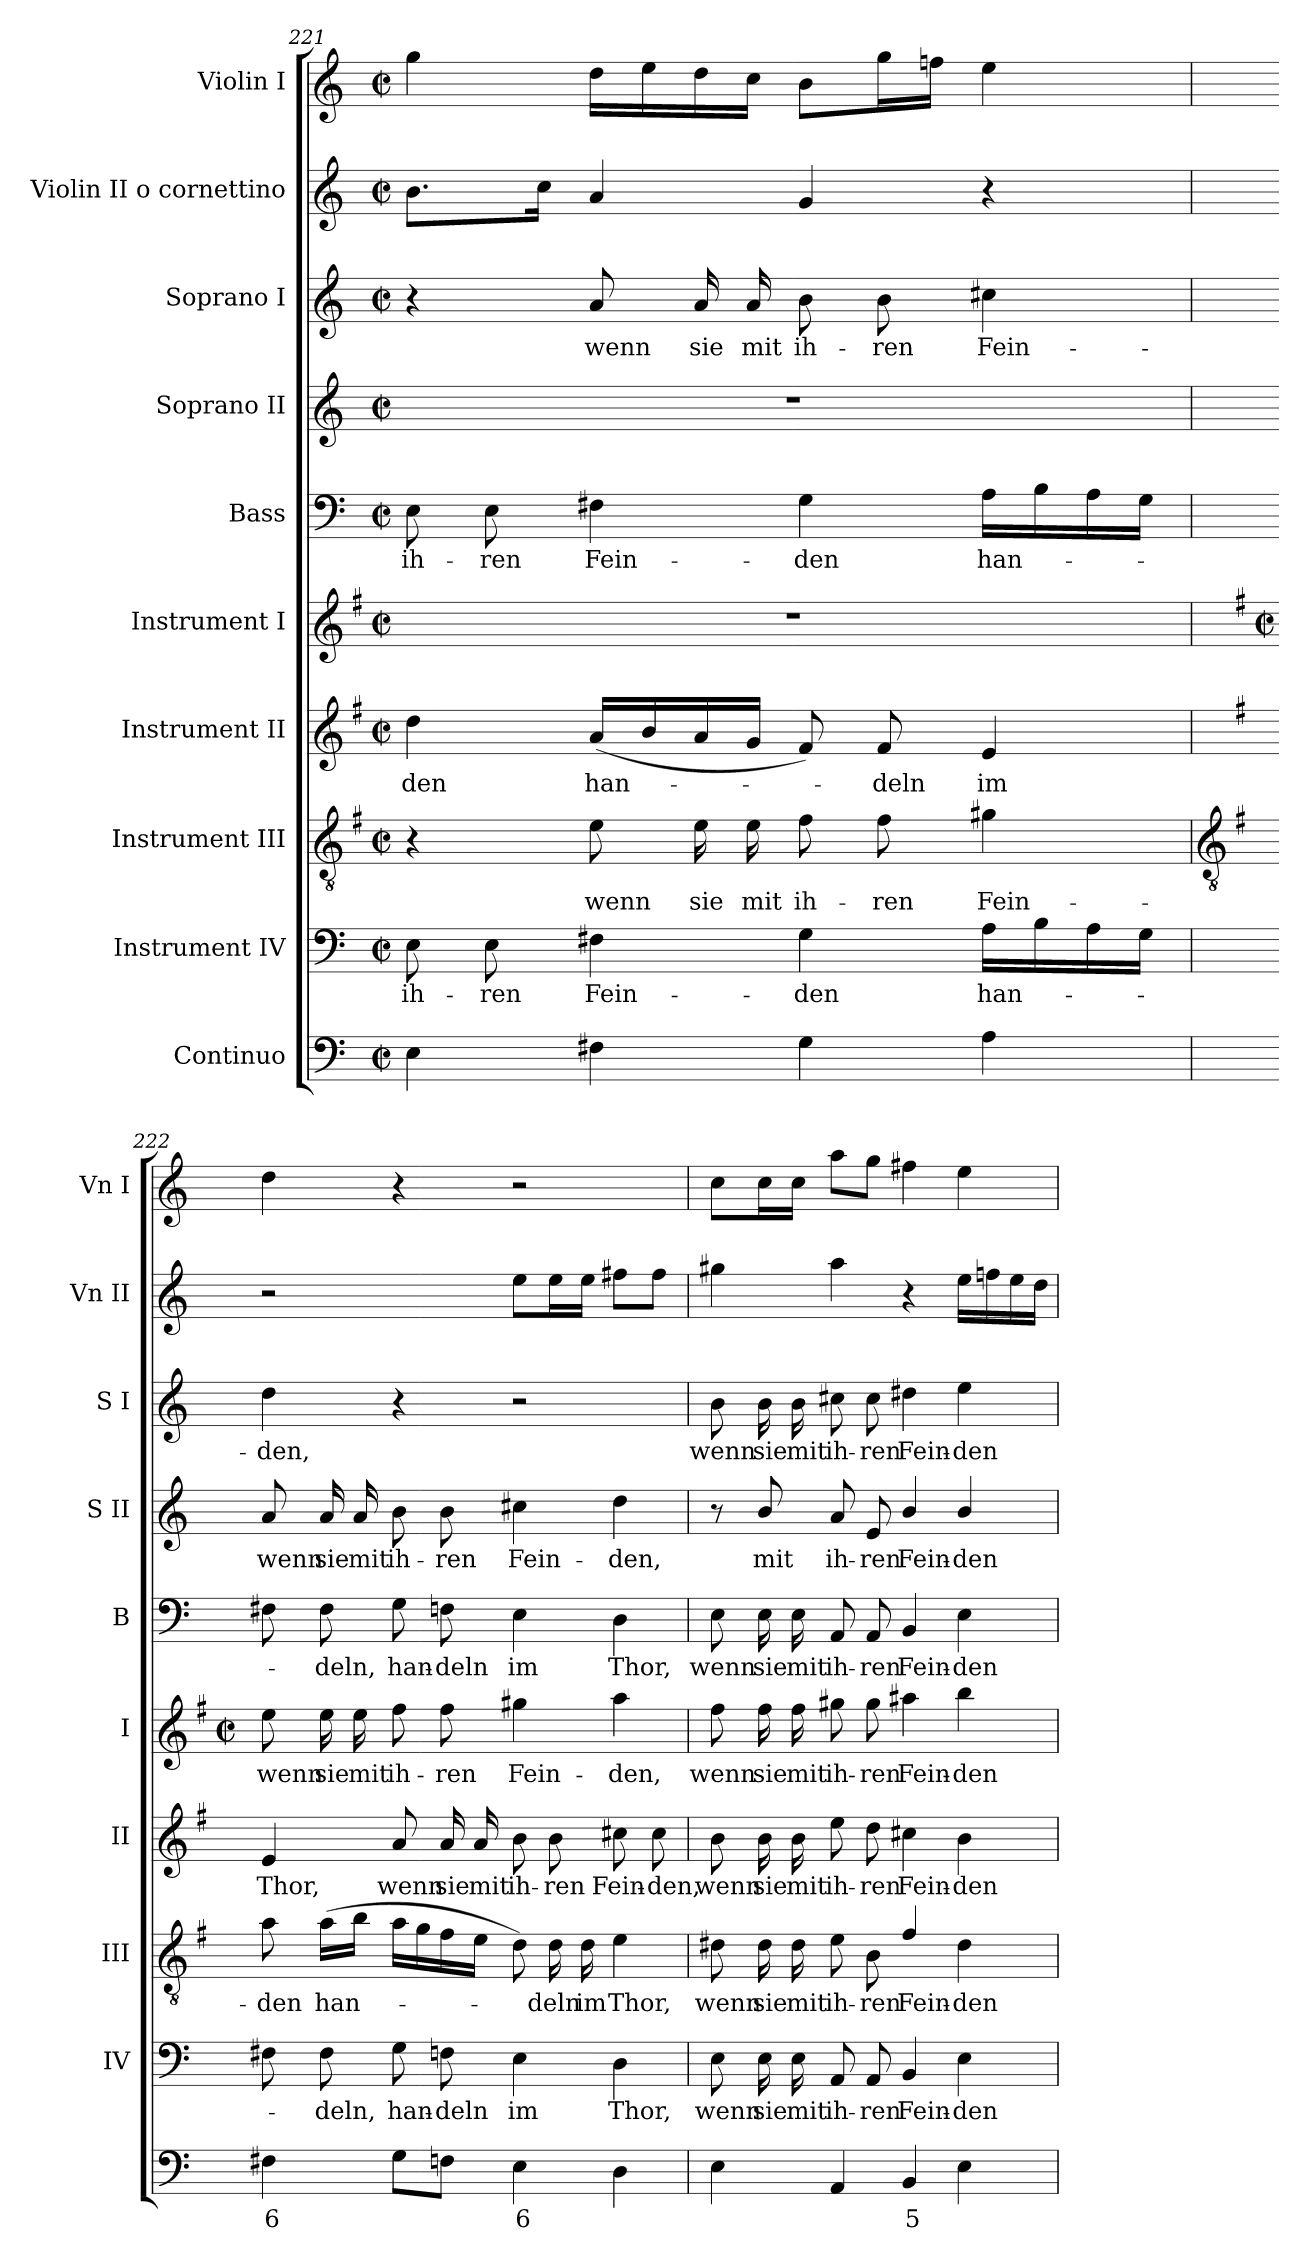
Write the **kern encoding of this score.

**kern	**text	**kern	**text	**kern	**text	**kern	**text	**kern	**text	**kern	**text	**kern	**text	**kern	**text	**kern	**kern
*part10	*part10	*part9	*part9	*part8	*part8	*part7	*part7	*part6	*part6	*part5	*part5	*part4	*part4	*part3	*part3	*part2	*part1
*staff10	*staff10	*staff9	*staff9	*staff8	*staff8	*staff7	*staff7	*staff6	*staff6	*staff5	*staff5	*staff4	*staff4	*staff3	*staff3	*staff2	*staff1
*I"Continuo	*	*I"Instrument IV	*	*I"Instrument III	*	*I"Instrument II	*	*I"Instrument I	*	*I"Bass	*	*I"Soprano II	*	*I"Soprano I	*	*I"Violin II o cornettino	*I"Violin I
*	*	*I'IV	*	*I'III	*	*I'II	*	*I'I	*	*I'B	*	*I'S II	*	*I'S I	*	*I'Vn II	*I'Vn I
*clefF4	*	*clefF4	*	*clefGv2	*	*clefG2	*	*clefG2	*	*clefF4	*	*clefG2	*	*clefG2	*	*clefG2	*clefG2
*	*	*	*	*ITrd4c7	*	*ITrd4c7	*	*ITrd4c7	*	*	*	*	*	*	*	*	*
*k[]	*	*k[]	*	*k[]	*	*k[]	*	*k[]	*	*k[]	*	*k[]	*	*k[]	*	*k[]	*k[]
*C:	*	*C:	*	*C:	*	*C:	*	*C:	*	*C:	*	*C:	*	*C:	*	*C:	*C:
*M2/2	*	*M2/2	*	*M2/2	*	*M2/2	*	*M2/2	*	*M2/2	*	*M2/2	*	*M2/2	*	*M2/2	*M2/2
*met(c|)	*	*met(c|)	*	*met(c|)	*	*met(c|)	*	*met(c|)	*	*met(c|)	*	*met(c|)	*	*met(c|)	*	*met(c|)	*met(c|)
=221	=221	=221	=221	=221	=221	=221	=221	=221	=221	=221	=221	=221	=221	=221	=221	=221	=221
!	!	!	!LO:LY:b	!	!	!	!LO:LY:b	!	!	!	!LO:LY:b	!	!	!	!	!	!
4E	.	8E	ih-	4r	.	4g	-den	1r	.	8E	ih-	1r	.	4r	.	8.bL	4gg
!	!	!	!LO:LY:b	!	!	!	!	!	!	!	!LO:LY:b	!	!	!	!	!	!
.	.	8E	-ren	.	.	.	.	.	.	8E	-ren	.	.	.	.	.	.
.	.	.	.	.	.	.	.	.	.	.	.	.	.	.	.	16ccJ	.
!	!	!	!LO:LY:b	!	!LO:LY:b	!	!LO:LY:b	!	!	!	!LO:LY:b	!	!	!	!LO:LY:b	!	!
4F#X	.	4F#X	Fein-	8A	wenn	(<16dLL	han-	.	.	4F#X	Fein-	.	.	8a	wenn	4a	16ddLL
.	.	.	.	.	.	16e	.	.	.	.	.	.	.	.	.	.	16ee
!	!	!	!	!	!LO:LY:b	!	!	!	!	!	!	!	!	!	!LO:LY:b	!	!
.	.	.	.	16A	sie	16d	.	.	.	.	.	.	.	16a	sie	.	16dd
!	!	!	!	!	!LO:LY:b	!	!	!	!	!	!	!	!	!	!LO:LY:b	!	!
.	.	.	.	16A	mit	16cJJ	.	.	.	.	.	.	.	16a	mit	.	16ccJJ
!	!	!	!LO:LY:b	!	!LO:LY:b	!	!	!	!	!	!LO:LY:b	!	!	!	!LO:LY:b	!	!
4G	.	4G	-den	8B	ih-	8B)	.	.	.	4G	-den	.	.	8b	ih-	4g	8bL
!	!	!	!	!	!LO:LY:b	!	!LO:LY:b	!	!	!	!	!	!	!	!LO:LY:b	!	!
.	.	.	.	8B	-ren	8B	deln	.	.	.	.	.	.	8b	-ren	.	16ggL
.	.	.	.	.	.	.	.	.	.	.	.	.	.	.	.	.	16ffnJJ
!	!	!	!LO:LY:b	!	!LO:LY:b	!	!LO:LY:b	!	!	!	!LO:LY:b	!	!	!	!LO:LY:b	!	!
4A	.	16ALL	han-	4c#X	Fein-	4A	im	.	.	16ALL	han-	.	.	4cc#X	Fein-	4r	4ee
.	.	16B	.	.	.	.	.	.	.	16B	.	.	.	.	.	.	.
.	.	16A	.	.	.	.	.	.	.	16A	.	.	.	.	.	.	.
.	.	16GJJ	.	.	.	.	.	.	.	16GJJ	.	.	.	.	.	.	.
!!LO:LB:g=z
=222	=222	=222	=222	=222	=222	=222	=222	=222	=222	=222	=222	=222	=222	=222	=222	=222	=222
*	*	*	*	*clefGv2	*	*	*	*	*	*	*	*	*	*	*	*	*
*	*	*	*	*	*	*	*	*k[]	*	*	*	*	*	*	*	*	*
*	*	*	*	*	*	*	*	*C:	*	*	*	*	*	*	*	*	*
*	*	*	*	*	*	*	*	*M2/2	*	*	*	*	*	*	*	*	*
*	*	*	*	*	*	*	*	*met(c|)	*	*	*	*	*	*	*	*	*
!	!LO:LY:b	!	!	!	!LO:LY:b	!	!LO:LY:b	!	!LO:LY:b	!	!	!	!LO:LY:b	!	!LO:LY:b	!	!
4F#X	6	8F#X	.	8d	-den	4A	Thor,	8a	wenn	8F#X	.	8a	wenn	4dd	-den,	2r	4dd
!	!	!	!LO:LY:b	!	!LO:LY:b	!	!	!	!LO:LY:b	!	!LO:LY:b	!	!LO:LY:b	!	!	!	!
.	.	8F#	deln,	(>16dLL	han-	.	.	16a	sie	8F#	deln,	16a	sie	.	.	.	.
!	!	!	!	!	!	!	!	!	!LO:LY:b	!	!	!	!LO:LY:b	!	!	!	!
.	.	.	.	16eJJ	.	.	.	16a	mit	.	.	16a	mit	.	.	.	.
!	!	!	!LO:LY:b	!	!	!	!LO:LY:b	!	!LO:LY:b	!	!LO:LY:b	!	!LO:LY:b	!	!	!	!
8GL	.	8G	han-	16dLL	.	8d	wenn	8b	ih-	8G	han-	8b	ih-	4r	.	.	4r
.	.	.	.	16c	.	.	.	.	.	.	.	.	.	.	.	.	.
!	!	!	!LO:LY:b	!	!	!	!LO:LY:b	!	!LO:LY:b	!	!LO:LY:b	!	!LO:LY:b	!	!	!	!
8FnJ	.	8Fn	-deln	16B	.	16d	sie	8b	-ren	8Fn	-deln	8b	-ren	.	.	.	.
!	!	!	!	!	!	!	!LO:LY:b	!	!	!	!	!	!	!	!	!	!
.	.	.	.	16AJJ	.	16d	mit	.	.	.	.	.	.	.	.	.	.
!	!LO:LY:b	!	!LO:LY:b	!	!	!	!LO:LY:b	!	!LO:LY:b	!	!LO:LY:b	!	!LO:LY:b	!	!	!	!
4E	6	4E	im	8G)	.	8e	ih-	4cc#X	Fein-	4E	im	4cc#X	Fein-	2r	.	8eeL	2r
!	!	!	!	!	!LO:LY:b	!	!LO:LY:b	!	!	!	!	!	!	!	!	!	!
.	.	.	.	16G	deln	8e	-ren	.	.	.	.	.	.	.	.	16eeL	.
!	!	!	!	!	!LO:LY:b	!	!	!	!	!	!	!	!	!	!	!	!
.	.	.	.	16G	im	.	.	.	.	.	.	.	.	.	.	16eeJJ	.
!	!	!	!LO:LY:b	!	!LO:LY:b	!	!LO:LY:b	!	!LO:LY:b	!	!LO:LY:b	!	!LO:LY:b	!	!	!	!
4D	.	4D	Thor,	4A	Thor,	8f#X	Fein-	4dd	-den,	4D	Thor,	4dd	-den,	.	.	8ff#XL	.
!	!	!	!	!	!	!	!LO:LY:b	!	!	!	!	!	!	!	!	!	!
.	.	.	.	.	.	8f#	-den,	.	.	.	.	.	.	.	.	8ff#J	.
=223	=223	=223	=223	=223	=223	=223	=223	=223	=223	=223	=223	=223	=223	=223	=223	=223	=223
!	!	!	!LO:LY:b	!	!LO:LY:b	!	!LO:LY:b	!	!LO:LY:b	!	!LO:LY:b	!	!	!	!LO:LY:b	!	!
4E	.	8E	wenn	8G#X	wenn	8e	wenn	8b	wenn	8E	wenn	8r	.	8b	wenn	4gg#X	8ccL
!	!	!	!LO:LY:b	!	!LO:LY:b	!	!LO:LY:b	!	!LO:LY:b	!	!LO:LY:b	!	!LO:LY:b	!	!LO:LY:b	!	!
.	.	16E	sie	16G#	sie	16e	sie	16b	sie	16E	sie	8b/	mit	16b	sie	.	16ccL
!	!	!	!LO:LY:b	!	!LO:LY:b	!	!LO:LY:b	!	!LO:LY:b	!	!LO:LY:b	!	!	!	!LO:LY:b	!	!
.	.	16E	mit	16G#	mit	16e	mit	16b	mit	16E	mit	.	.	16b	mit	.	16ccJJ
!	!	!	!LO:LY:b	!	!LO:LY:b	!	!LO:LY:b	!	!LO:LY:b	!	!LO:LY:b	!	!LO:LY:b	!	!LO:LY:b	!	!
4AA	.	8AA	ih-	8A	ih-	8a	ih-	8cc#X	ih-	8AA	ih-	8a	ih-	8cc#X	ih-	4aa	8aaL
!	!	!	!LO:LY:b	!	!LO:LY:b	!	!LO:LY:b	!	!LO:LY:b	!	!LO:LY:b	!	!LO:LY:b	!	!LO:LY:b	!	!
.	.	8AA	-ren	8E	-ren	8g	-ren	8cc#	-ren	8AA	-ren	8e	-ren	8cc#	-ren	.	8ggJ
!	!LO:LY:b	!	!LO:LY:b	!	!LO:LY:b	!	!LO:LY:b	!	!LO:LY:b	!	!LO:LY:b	!	!LO:LY:b	!	!LO:LY:b	!	!
4BB	5	4BB	Fein-	4B/	Fein-	4f#X	Fein-	4dd#X	Fein-	4BB	Fein-	4b/	Fein-	4dd#X	Fein-	4r	4ff#X
!	!	!	!LO:LY:b	!	!LO:LY:b	!	!LO:LY:b	!	!LO:LY:b	!	!LO:LY:b	!	!LO:LY:b	!	!LO:LY:b	!	!
4E	.	4E	-den	4G#	-den	4e	-den	4ee	-den	4E	-den	4b/	-den	4ee	-den	16eeLL	4ee
.	.	.	.	.	.	.	.	.	.	.	.	.	.	.	.	16ffn	.
.	.	.	.	.	.	.	.	.	.	.	.	.	.	.	.	16ee	.
.	.	.	.	.	.	.	.	.	.	.	.	.	.	.	.	16ddJJ	.
=	=	=	=	=	=	=	=	=	=	=	=	=	=	=	=	=	=
*-	*-	*-	*-	*-	*-	*-	*-	*-	*-	*-	*-	*-	*-	*-	*-	*-	*-
